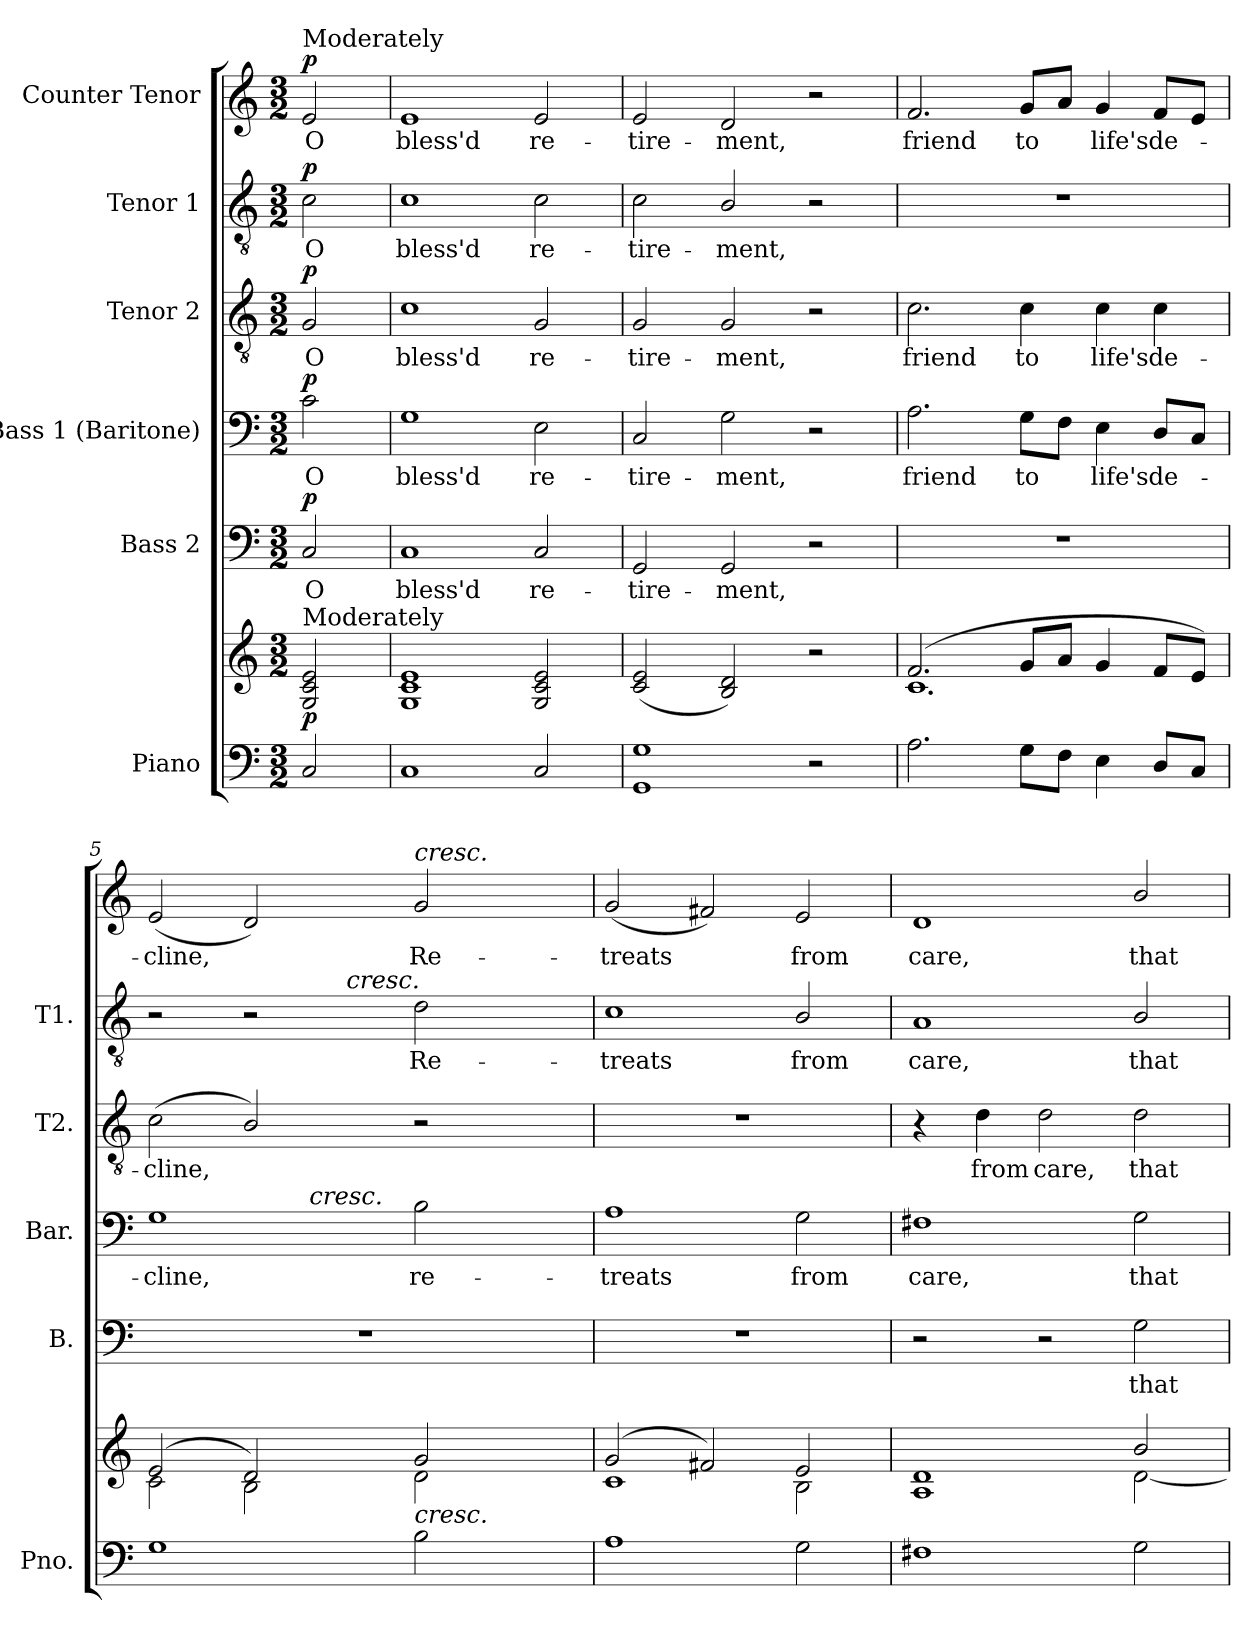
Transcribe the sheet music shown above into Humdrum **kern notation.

**kern	**kern	**dynam	**kern	**text	**dynam	**kern	**text	**dynam	**kern	**text	**dynam	**kern	**text	**dynam	**kern	**text	**dynam
*part6	*part6	*part6	*part5	*part5	*part5	*part4	*part4	*part4	*part3	*part3	*part3	*part2	*part2	*part2	*part1	*part1	*part1
*staff7	*staff6	*staff6/7	*staff5	*staff5	*staff5	*staff4	*staff4	*staff4	*staff3	*staff3	*staff3	*staff2	*staff2	*staff2	*staff1	*staff1	*staff1
*I"Piano	*	*	*I"Bass 2	*	*	*I"Bass 1 (Baritone)	*	*	*I"Tenor 2	*	*	*I"Tenor 1	*	*	*I"Counter Tenor	*	*
*I'Pno.	*	*	*I'B.	*	*	*I'Bar.	*	*	*I'T2.	*	*	*I'T1.	*	*	*	*	*
!!LO:PB:g=z
*clefF4	*clefG2	*	*clefF4	*	*	*clefF4	*	*	*clefGv2	*	*	*clefGv2	*	*	*clefG2	*	*
*	*	*	*	*	*	*	*	*	*ITrd7c12	*	*	*ITrd7c12	*	*	*	*	*
*k[]	*k[]	*	*k[]	*	*	*k[]	*	*	*k[]	*	*	*k[]	*	*	*k[]	*	*
*C:	*C:	*	*C:	*	*	*C:	*	*	*C:	*	*	*C:	*	*	*C:	*	*
*M3/2	*M3/2	*	*M3/2	*	*	*M3/2	*	*	*M3/2	*	*	*M3/2	*	*	*M3/2	*	*
*MM144	*MM144	*	*MM144	*	*	*MM144	*	*	*MM144	*	*	*MM144	*	*	*MM144	*	*
=1	=1	=1	=1	=1	=1	=1	=1	=1	=1	=1	=1	=1	=1	=1	=1	=1	=1
!	!	!	!	!LO:LY:b:color=#000000	!	!	!	!	!	!	!	!	!	!	!	!	!
!	!	!	!	!	!	!	!LO:LY:b:color=#000000	!	!	!	!	!	!	!	!	!	!
!	!	!	!	!	!	!	!	!	!	!LO:LY:b:color=#000000	!	!	!	!	!	!	!
!	!	!	!	!	!	!	!	!	!	!	!	!	!LO:LY:b:color=#000000	!	!	!	!
!	!	!	!	!	!	!	!	!	!	!	!	!	!	!	!LO:TX:a:t=Moderately	!	!
!	!LO:TX:a:t=Moderately	!	!	!	!	!	!	!	!	!	!	!	!	!	!	!	!
!	!	!	!	!	!	!	!	!	!	!	!	!	!	!	!	!LO:LY:b:color=#000000	!
2Ci/	2Gi/ 2ci 2ei	p	2Ci/	O	p	2ci\	O	p	2GGi/	O	p	2Ci\	O	p	2ei/	O	p
=2	=2	=2	=2	=2	=2	=2	=2	=2	=2	=2	=2	=2	=2	=2	=2	=2	=2
!	!	!	!	!LO:LY:b:color=#000000	!	!	!	!	!	!	!	!	!	!	!	!	!
!	!	!	!	!	!	!	!LO:LY:b:color=#000000	!	!	!	!	!	!	!	!	!	!
!	!	!	!	!	!	!	!	!	!	!LO:LY:b:color=#000000	!	!	!	!	!	!	!
!	!	!	!	!	!	!	!	!	!	!	!	!	!LO:LY:b:color=#000000	!	!	!	!
!	!	!	!	!	!	!	!	!	!	!	!	!	!	!	!	!LO:LY:b:color=#000000	!
1Ci	1Gi 1ci 1ei	.	1Ci	bless'd	.	1Gi	bless'd	.	1Ci	bless'd	.	1Ci	bless'd	.	1ei	bless'd	.
!	!	!	!	!LO:LY:b:color=#000000	!	!	!	!	!	!	!	!	!	!	!	!	!
!	!	!	!	!	!	!	!LO:LY:b:color=#000000	!	!	!	!	!	!	!	!	!	!
!	!	!	!	!	!	!	!	!	!	!LO:LY:b:color=#000000	!	!	!	!	!	!	!
!	!	!	!	!	!	!	!	!	!	!	!	!	!LO:LY:b:color=#000000	!	!	!	!
!	!	!	!	!	!	!	!	!	!	!	!	!	!	!	!	!LO:LY:b:color=#000000	!
2Ci/	2Gi/ 2ci 2ei	.	2Ci/	re-	.	2Ei\	re-	.	2GGi/	re-	.	2Ci\	re-	.	2ei/	re-	.
=3	=3	=3	=3	=3	=3	=3	=3	=3	=3	=3	=3	=3	=3	=3	=3	=3	=3
!	!	!	!	!LO:LY:b:color=#000000	!	!	!	!	!	!	!	!	!	!	!	!	!
!	!	!	!	!	!	!	!LO:LY:b:color=#000000	!	!	!	!	!	!	!	!	!	!
!	!	!	!	!	!	!	!	!	!	!LO:LY:b:color=#000000	!	!	!	!	!	!	!
!	!	!	!	!	!	!	!	!	!	!	!	!	!LO:LY:b:color=#000000	!	!	!	!
!	!	!	!	!	!	!	!	!	!	!	!	!	!	!	!	!LO:LY:b:color=#000000	!
1GGi 1Gi	(2ci/ 2ei	.	2GGi/	-tire-	.	2Ci/	-tire-	.	2GGi/	-tire-	.	2Ci\	-tire-	.	2ei/	-tire-	.
!	!	!	!	!LO:LY:b:color=#000000	!	!	!	!	!	!	!	!	!	!	!	!	!
!	!	!	!	!	!	!	!LO:LY:b:color=#000000	!	!	!	!	!	!	!	!	!	!
!	!	!	!	!	!	!	!	!	!	!LO:LY:b:color=#000000	!	!	!	!	!	!	!
!	!	!	!	!	!	!	!	!	!	!	!	!	!LO:LY:b:color=#000000	!	!	!	!
!	!	!	!	!	!	!	!	!	!	!	!	!	!	!	!	!LO:LY:b:color=#000000	!
.	2Bi/ 2di)	.	2GGi/	-ment,	.	2Gi\	-ment,	.	2GGi/	-ment,	.	2BBi/	-ment,	.	2di/	-ment,	.
2r	2r	.	2r	.	.	2r	.	.	2r	.	.	2r	.	.	2r	.	.
=4	=4	=4	=4	=4	=4	=4	=4	=4	=4	=4	=4	=4	=4	=4	=4	=4	=4
*	*^	*	*	*	*	*	*	*	*	*	*	*	*	*	*	*	*
!	!	!	!	!LO:N:vis=1	!	!	!	!	!	!	!	!	!	!	!	!	!	!
!	!	!	!	!	!	!	!	!LO:LY:b:color=#000000	!	!	!	!	!	!	!	!	!	!
!	!	!	!	!	!	!	!	!	!	!	!LO:LY:b:color=#000000	!	!LO:N:vis=1	!	!	!	!	!
!	!	!	!	!	!	!	!	!	!	!	!	!	!	!	!	!	!LO:LY:b:color=#000000	!
2.Ai\	(2.fi/	1.ci	.	1.r	.	.	2.Ai\	friend	.	2.Ci\	friend	.	1.r	.	.	2.fi/	friend	.
!	!	!	!	!	!	!	!	!LO:LY:b:color=#000000	!	!	!	!	!	!	!	!	!	!
!	!	!	!	!	!	!	!	!	!	!	!LO:LY:b:color=#000000	!	!	!	!	!	!	!
!	!	!	!	!	!	!	!	!	!	!	!	!	!	!	!	!	!LO:LY:b:color=#000000	!
8Gi\L	8gi/L	.	.	.	.	.	8Gi\L	to	.	4Ci\	to	.	.	.	.	8gi/L	to	.
8Fi\J	8ai/J	.	.	.	.	.	8Fi\J	.	.	.	.	.	.	.	.	8ai/J	.	.
!	!	!	!	!	!	!	!	!LO:LY:b:color=#000000	!	!	!	!	!	!	!	!	!	!
!	!	!	!	!	!	!	!	!	!	!	!LO:LY:b:color=#000000	!	!	!	!	!	!	!
!	!	!	!	!	!	!	!	!	!	!	!	!	!	!	!	!	!LO:LY:b:color=#000000	!
4Ei\	4gi/	.	.	.	.	.	4Ei\	life's	.	4Ci\	life's	.	.	.	.	4gi/	life's	.
!	!	!	!	!	!	!	!	!LO:LY:b:color=#000000	!	!	!	!	!	!	!	!	!	!
!	!	!	!	!	!	!	!	!	!	!	!LO:LY:b:color=#000000	!	!	!	!	!	!	!
!	!	!	!	!	!	!	!	!	!	!	!	!	!	!	!	!	!LO:LY:b:color=#000000	!
8Di/L	8fi/L	.	.	.	.	.	8Di/L	de-	.	4Ci\	de-	.	.	.	.	8fi/L	de-	.
8Ci/J	8ei/J)	.	.	.	.	.	8Ci/J	.	.	.	.	.	.	.	.	8ei/J	.	.
!!LO:LB:g=z
=5	=5	=5	=5	=5	=5	=5	=5	=5	=5	=5	=5	=5	=5	=5	=5	=5	=5	=5
!	!	!	!	!LO:N:vis=1	!	!	!	!	!	!	!	!	!	!	!	!	!	!
!	!	!	!	!	!	!	!	!LO:LY:b:color=#000000	!	!	!	!	!	!	!	!	!	!
!	!	!	!	!	!	!	!	!	!	!	!LO:LY:b:color=#000000	!	!	!	!	!	!	!
!	!	!	!	!	!	!	!	!	!	!	!	!	!	!	!	!	!LO:LY:b:color=#000000	!
*	*	*	*	*	*	*	*^	*	*	*	*	*	*^	*	*	*	*	*
1Gi	(2ei/	2ci\	.	1.r	.	.	1Gi	2ryy	-cline,	.	(2Ci\	-cline,	.	2r	2ryy	.	.	(2ei/	-cline,	.
.	2di/)	2Bi\	.	.	.	.	.	8ryy	.	.	2BBi/)	.	.	2r	8ryy	.	.	2di/)	.	.
.	.	.	.	.	.	.	.	32ryy	.	.	.	.	.	.	16ryy	.	.	.	.	.
.	.	.	.	.	.	.	.	128ryy	.	.	.	.	.	.	.	.	.	.	.	.
!	!	!	!	!	!	!	!	!LO:TX:a:i:t=cresc.	!	!	!	!	!	!	!	!	!	!	!	!
.	.	.	.	.	.	.	.	2ryy	.	.	.	.	.	.	.	.	.	.	.	.
.	.	.	.	.	.	.	.	.	.	.	.	.	.	.	64ryy	.	.	.	.	.
.	.	.	.	.	.	.	.	.	.	.	.	.	.	.	128ryy	.	.	.	.	.
.	.	.	.	.	.	.	.	.	.	.	.	.	.	.	512.ryy	.	.	.	.	.
!	!	!	!	!	!	!	!	!	!	!	!	!	!	!	!LO:TX:a:i:t=cresc.	!	!	!	!	!
.	.	.	.	.	.	.	.	.	.	.	.	.	.	.	2ryy	.	.	.	.	.
!	!	!	!	!	!	!	!	!	!LO:LY:b:color=#000000	!	!	!	!	!	!	!	!	!	!	!
!	!	!	!	!	!	!	!	!	!	!	!	!	!	!	!	!LO:LY:b:color=#000000	!	!	!	!
!	!	!	!	!	!	!	!	!	!	!	!	!	!	!	!	!	!	!LO:TX:a:i:t=cresc.	!	!
!LO:TX:a:i:t=cresc.	!	!	!	!	!	!	!	!	!	!	!	!	!	!	!	!	!	!	!	!
!	!	!	!	!	!	!	!	!	!	!	!	!	!	!	!	!	!	!	!LO:LY:b:color=#000000	!
2Bi\	2gi/	2di\	.	.	.	.	2Bi\	.	re-	.	2r	.	.	2Di\	.	Re-	.	2gi/	Re-	.
.	.	.	.	.	.	.	.	4ryy	.	.	.	.	.	.	.	.	.	.	.	.
.	.	.	.	.	.	.	.	.	.	.	.	.	.	.	4ryy	.	.	.	.	.
.	.	.	.	.	.	.	.	16ryy	.	.	.	.	.	.	.	.	.	.	.	.
.	.	.	.	.	.	.	.	.	.	.	.	.	.	.	32ryy	.	.	.	.	.
.	.	.	.	.	.	.	.	64.ryy	.	.	.	.	.	.	.	.	.	.	.	.
.	.	.	.	.	.	.	.	.	.	.	.	.	.	.	256ryy	.	.	.	.	.
.	.	.	.	.	.	.	.	.	.	.	.	.	.	.	1024ryy	.	.	.	.	.
=6	=6	=6	=6	=6	=6	=6	=6	=6	=6	=6	=6	=6	=6	=6	=6	=6	=6	=6	=6	=6
!	!	!	!	!LO:N:vis=1	!	!	!	!	!	!	!	!	!	!	!	!	!	!	!	!
*	*	*	*	*	*	*	*v	*v	*	*	*	*	*	*v	*v	*	*	*	*	*
*	*	*	*	*	*	*	*^	*	*	*	*	*	*^	*	*	*	*	*
!	!	!	!	!	!	!	!	!	!LO:LY:b:color=#000000	!	!LO:N:vis=1	!	!	!	!	!	!	!	!	!
*	*	*	*	*	*	*	*v	*v	*	*	*	*	*	*v	*v	*	*	*	*	*
*	*	*	*	*	*	*	*^	*	*	*	*	*	*^	*	*	*	*	*
!	!	!	!	!	!	!	!	!	!	!	!	!	!	!	!	!LO:LY:b:color=#000000	!	!	!	!
*	*	*	*	*	*	*	*v	*v	*	*	*	*	*	*v	*v	*	*	*	*	*
*	*	*	*	*	*	*	*^	*	*	*	*	*	*^	*	*	*	*	*
!	!	!	!	!	!	!	!	!	!	!	!	!	!	!	!	!	!	!	!LO:LY:b:color=#000000	!
*	*	*	*	*	*	*	*v	*v	*	*	*	*	*	*v	*v	*	*	*	*	*
1Ai	(2gi/	1ci	.	1.r	.	.	1Ai	-treats	.	1.r	.	.	1Ci	-treats	.	(2gi/	-treats	.
.	2f#Xi/)	.	.	.	.	.	.	.	.	.	.	.	.	.	.	2f#Xi/)	.	.
!	!	!	!	!	!	!	!	!LO:LY:b:color=#000000	!	!	!	!	!	!	!	!	!	!
!	!	!	!	!	!	!	!	!	!	!	!	!	!	!LO:LY:b:color=#000000	!	!	!	!
!	!	!	!	!	!	!	!	!	!	!	!	!	!	!	!	!	!LO:LY:b:color=#000000	!
2Gi\	2ei/	2Bi\	.	.	.	.	2Gi\	from	.	.	.	.	2BBi/	from	.	2ei/	from	.
=7	=7	=7	=7	=7	=7	=7	=7	=7	=7	=7	=7	=7	=7	=7	=7	=7	=7	=7
!	!	!	!	!	!	!	!	!LO:LY:b:color=#000000	!	!	!	!	!	!	!	!	!	!
!	!	!	!	!	!	!	!	!	!	!	!	!	!	!LO:LY:b:color=#000000	!	!	!	!
!	!	!	!	!	!	!	!	!	!	!	!	!	!	!	!	!	!LO:LY:b:color=#000000	!
1F#Xi	1di	1Ai	.	2r	.	.	1F#Xi	care,	.	4r	.	.	1AAi	care,	.	1di	care,	.
!	!	!	!	!	!	!	!	!	!	!	!LO:LY:b:color=#000000	!	!	!	!	!	!	!
.	.	.	.	.	.	.	.	.	.	4Di\	from	.	.	.	.	.	.	.
!	!	!	!	!	!	!	!	!	!	!	!LO:LY:b:color=#000000	!	!	!	!	!	!	!
.	.	.	.	2r	.	.	.	.	.	2Di\	care,	.	.	.	.	.	.	.
!	!	!	!	!	!LO:LY:b:color=#000000	!	!	!	!	!	!	!	!	!	!	!	!	!
!	!	!	!	!	!	!	!	!LO:LY:b:color=#000000	!	!	!	!	!	!	!	!	!	!
!	!	!	!	!	!	!	!	!	!	!	!LO:LY:b:color=#000000	!	!	!	!	!	!	!
!	!	!	!	!	!	!	!	!	!	!	!	!	!	!LO:LY:b:color=#000000	!	!	!	!
!	!	!	!	!	!	!	!	!	!	!	!	!	!	!	!	!	!LO:LY:b:color=#000000	!
2Gi\	2bi/	[2di\	.	2Gi\	that	.	2Gi\	that	.	2Di\	that	.	2BBi/	that	.	2bi/	that	.
*	*v	*v	*	*	*	*	*	*	*	*	*	*	*	*	*	*	*	*
=	=	=	=	=	=	=	=	=	=	=	=	=	=	=	=	=	=
*-	*-	*-	*-	*-	*-	*-	*-	*-	*-	*-	*-	*-	*-	*-	*-	*-	*-
